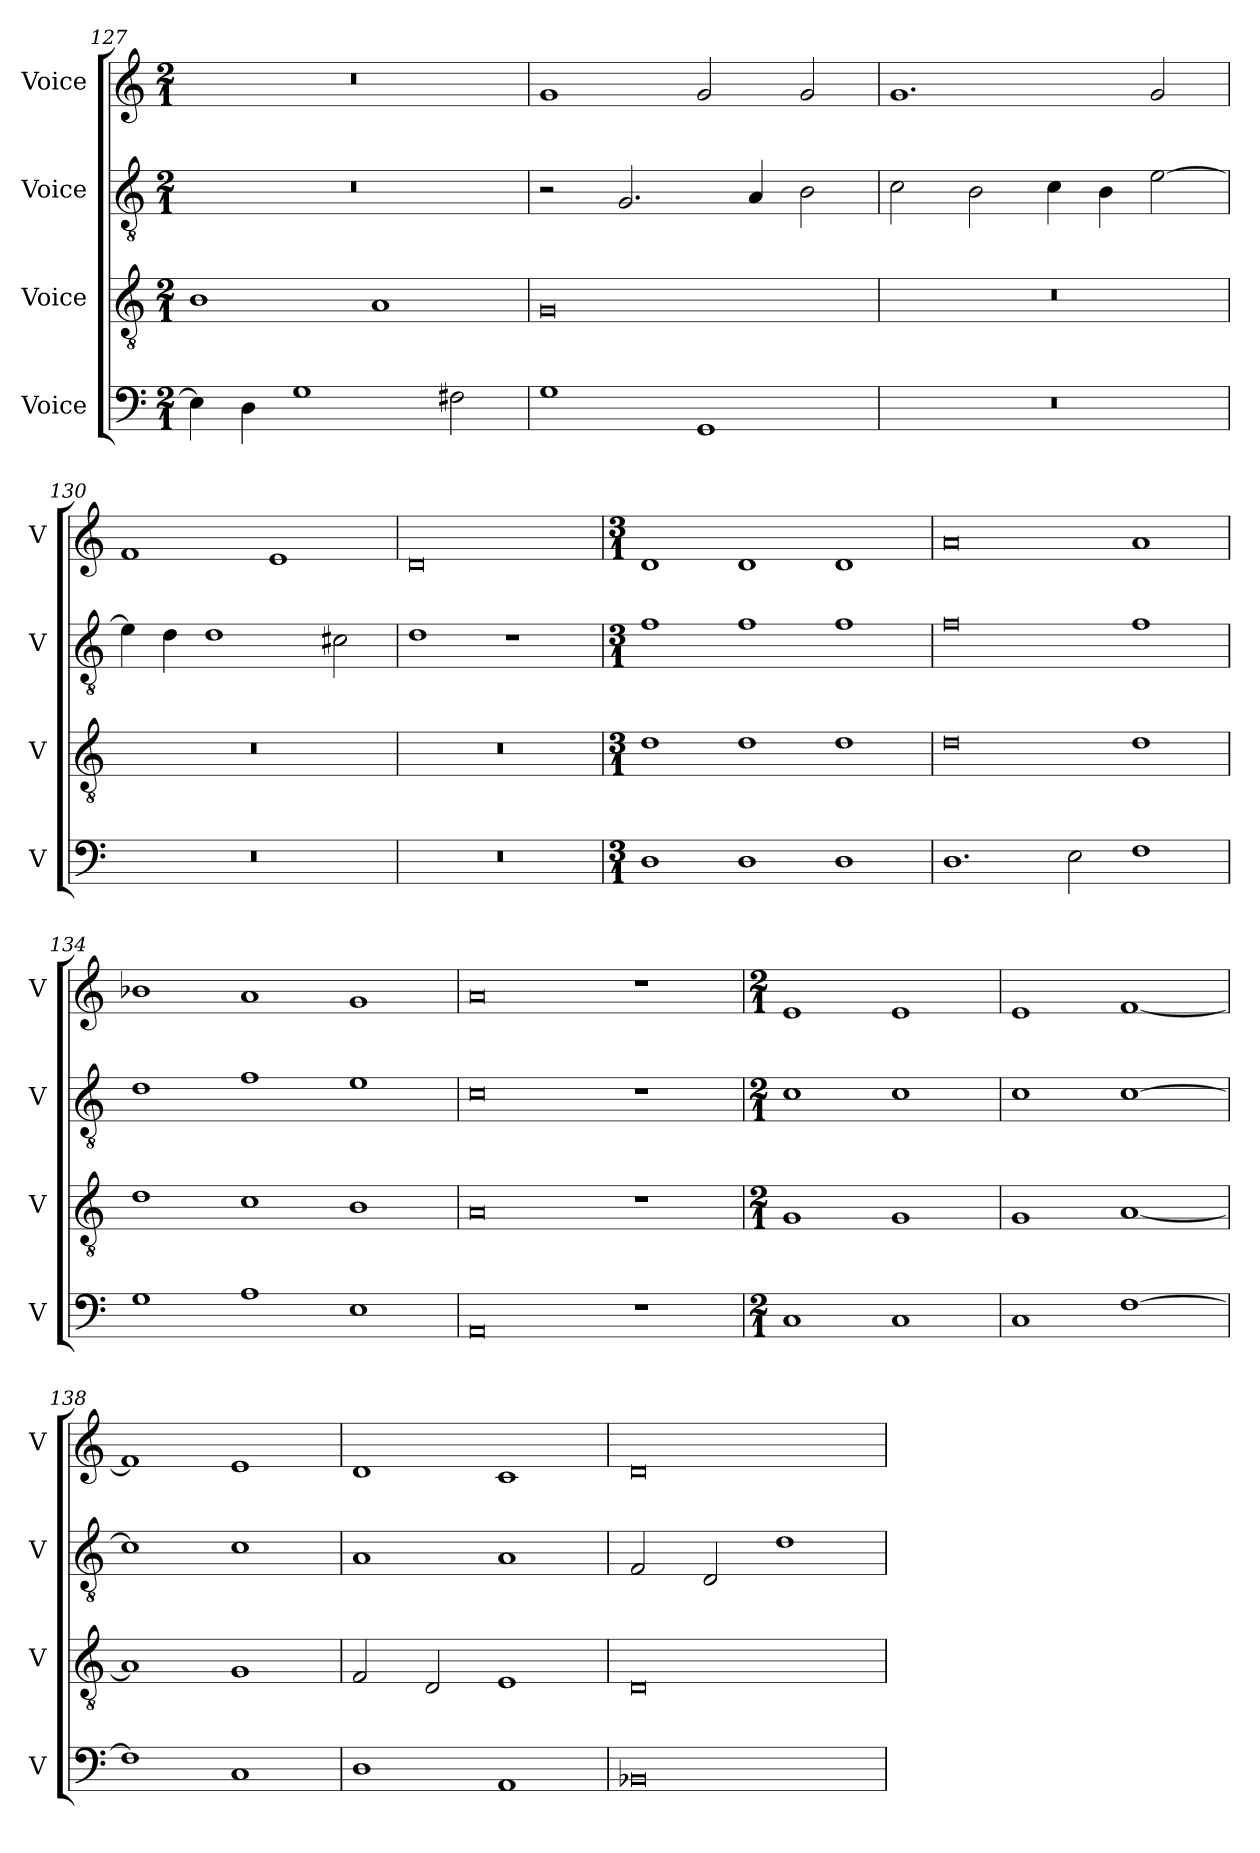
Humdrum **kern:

**kern	**kern	**kern	**kern
*part4	*part3	*part2	*part1
*staff4	*staff3	*staff2	*staff1
*I"Voice	*I"Voice	*I"Voice	*I"Voice
*I'V	*I'V	*I'V	*I'V
!!LO:LB:g=z
*clefF4	*clefGv2	*clefGv2	*clefG2
*k[]	*k[]	*k[]	*k[]
*M2/1	*M2/1	*M2/1	*M2/1
=127	=127	=127	=127
4E\]	1B	0r	0r
4D\	.	.	.
1G	.	.	.
.	1A	.	.
2F#X\	.	.	.
=128	=128	=128	=128
1G	0G	2r	1g
.	.	2.G/	.
1GG	.	.	2g/
.	.	4A/	.
.	.	2B\	2g/
=129	=129	=129	=129
0r	0r	2c\	1.g
.	.	2B\	.
.	.	4c\	.
.	.	4B\	.
.	.	[2e\	2g/
=130	=130	=130	=130
0r	0r	4e\]	1f
.	.	4d\	.
.	.	1d	.
.	.	.	1e
.	.	2c#X\	.
=131	=131	=131	=131
0r	0r	1d	0d
.	.	1r	.
=132	=132	=132	=132
*M3/1	*M3/1	*M3/1	*M3/1
1D	1d	1f	1d
1D	1d	1f	1d
1D	1d	1f	1d
=133	=133	=133	=133
1.D	0d	0f	0a
2E\	.	.	.
1F	1d	1f	1a
!!LO:LB:g=z
=134	=134	=134	=134
1G	1d	1d	1b-X
1A	1c	1f	1a
1E	1B	1e	1g
=135	=135	=135	=135
0AA	0A	0c	0a
1r	1r	1r	1r
=136	=136	=136	=136
*M2/1	*M2/1	*M2/1	*M2/1
1C	1G	1c	1e
1C	1G	1c	1e
=137	=137	=137	=137
1C	1G	1c	1e
[1F	[1A	[1c	[1f
=138	=138	=138	=138
1F]	1A]	1c]	1f]
1C	1G	1c	1e
=139	=139	=139	=139
1D	2F/	1A	1d
.	2D/	.	.
1AA	1E	1A	1c
=140	=140	=140	=140
0BB-X	0D	2F/	0d
.	.	2D/	.
.	.	1d	.
=	=	=	=
*-	*-	*-	*-
